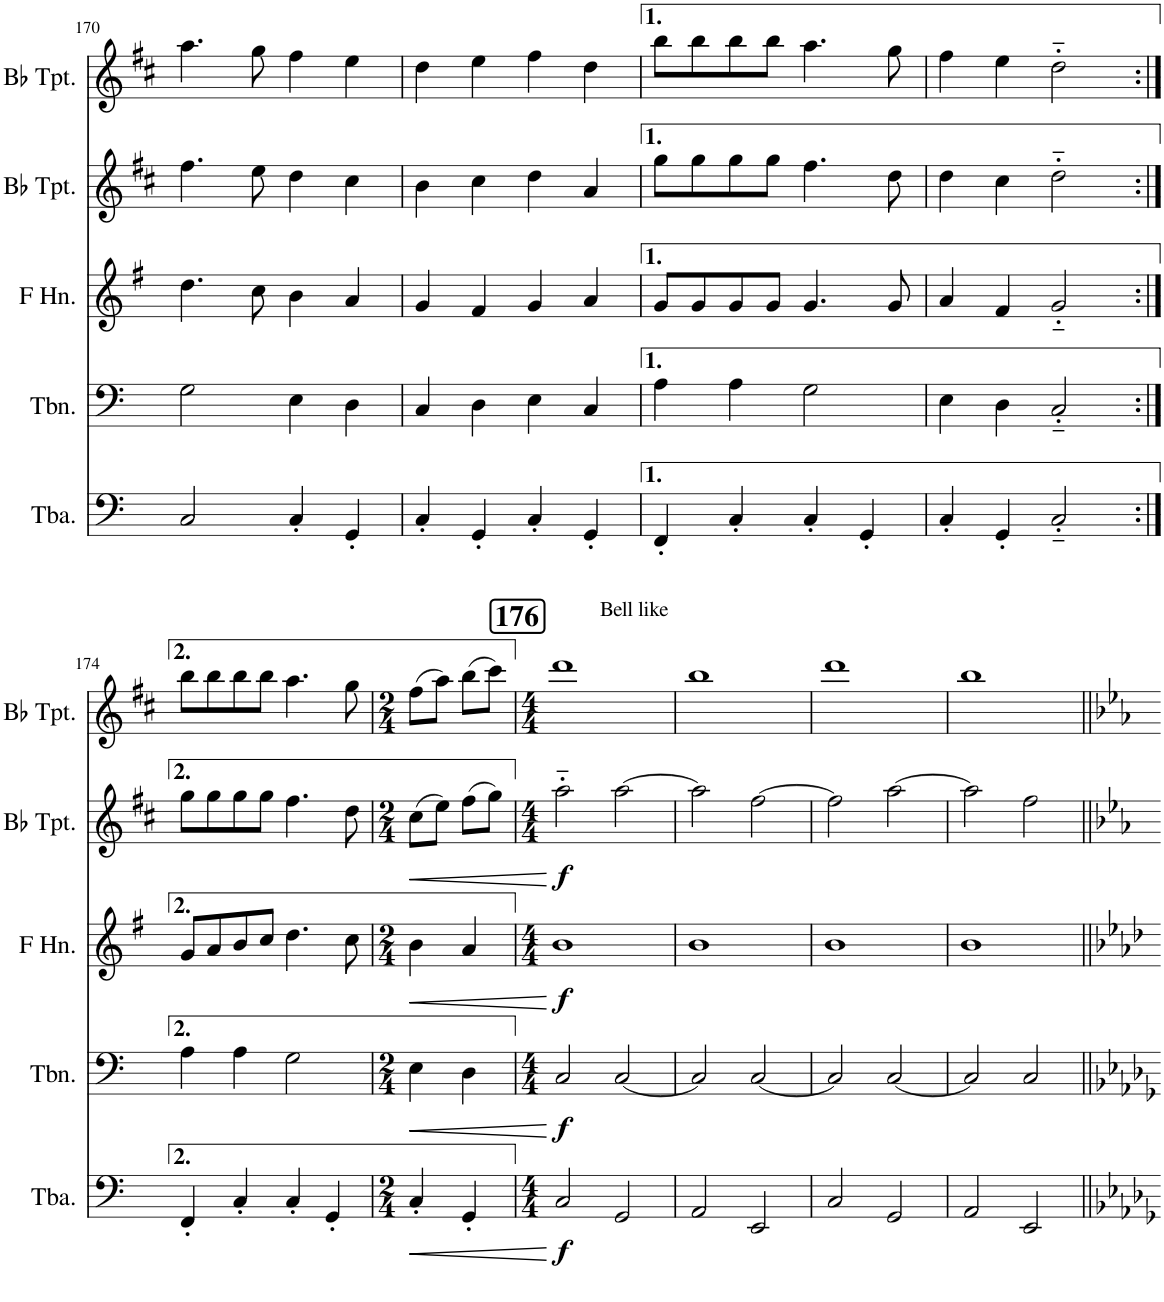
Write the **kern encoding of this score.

**kern	**dynam	**kern	**dynam	**kern	**dynam	**kern	**dynam	**kern
*part5	*part5	*part4	*part4	*part3	*part3	*part2	*part2	*part1
*staff5	*staff5	*staff4	*staff4	*staff3	*staff3	*staff2	*staff2	*staff1
*I"Tuba	*	*I"Trombone	*	*I"Horn in F	*	*I"Bb Trumpet	*	*I"Bb Trumpet
*I'Tba.	*	*I'Tbn.	*	*	*	*I'Bb Tpt.	*	*I'Bb Tpt.
!!LO:PB:g=z
*clefF4	*	*clefF4	*	*clefG2	*	*clefG2	*	*clefG2
*	*	*	*	*Trd4c7	*	*Trd1c2	*	*Trd1c2
*k[]	*	*k[]	*	*k[f#]	*	*k[f#c#]	*	*k[f#c#]
*M2/2	*	*M2/2	*	*M2/2	*	*M2/2	*	*M2/2
*met(c|)	*	*met(c|)	*	*met(c|)	*	*met(c|)	*	*met(c|)
=170	=170	=170	=170	=170	=170	=170	=170	=170
2C/	.	2G\	.	4.dd\	.	4.ff#\	.	4.aa\
.	.	.	.	8cc\	.	8ee\	.	8gg\
4C'/	.	4E\	.	4b\	.	4dd\	.	4ff#\
4GG'/	.	4D\	.	4a/	.	4cc#\	.	4ee\
=171	=171	=171	=171	=171	=171	=171	=171	=171
4C'/	.	4C/	.	4g/	.	4b\	.	4dd\
4GG'/	.	4D\	.	4f#/	.	4cc#\	.	4ee\
4C'/	.	4E\	.	4g/	.	4dd\	.	4ff#\
4GG'/	.	4C/	.	4a/	.	4a/	.	4dd\
=172	=172	=172	=172	=172	=172	=172	=172	=172
4FF'/	.	4A\	.	8g/L	.	8gg\L	.	8bb\L
.	.	.	.	8g/	.	8gg\	.	8bb\
4C'/	.	4A\	.	8g/	.	8gg\	.	8bb\
.	.	.	.	8g/J	.	8gg\J	.	8bb\J
4C'/	.	2G\	.	4.g/	.	4.ff#\	.	4.aa\
4GG'/	.	.	.	.	.	.	.	.
.	.	.	.	8g/	.	8dd\	.	8gg\
=173	=173	=173	=173	=173	=173	=173	=173	=173
4C'/	.	4E\	.	4a/	.	4dd\	.	4ff#\
4GG'/	.	4D\	.	4f#/	.	4cc#\	.	4ee\
2C'~/	.	2C'~/	.	2g'~/	.	2dd'~\	.	2dd'~\
!!LO:LB:g=z
=174:|!	=174:|!	=174:|!	=174:|!	=174:|!	=174:|!	=174:|!	=174:|!	=174:|!
4FF'/	.	4A\	.	8g/L	.	8gg\L	.	8bb\L
.	.	.	.	8a/	.	8gg\	.	8bb\
4C'/	.	4A\	.	8b/	.	8gg\	.	8bb\
.	.	.	.	8cc/J	.	8gg\J	.	8bb\J
4C'/	.	2G\	.	4.dd\	.	4.ff#\	.	4.aa\
4GG'/	.	.	.	.	.	.	.	.
.	.	.	.	8cc\	.	8dd\	.	8gg\
=175	=175	=175	=175	=175	=175	=175	=175	=175
*M2/4	*	*M2/4	*	*M2/4	*	*M2/4	*	*M2/4
!	!LO:HP:b	!	!LO:HP:b	!	!LO:HP:b	!	!LO:HP:b	!
4C'/	<	4E\	<	4b\	<	(8cc#\L	<	(8ff#\L
.	.	.	.	.	.	8ee\J)	.	8aa\J)
4GG'/	.	4D\	.	4a/	.	(8ff#\L	.	(8bb\L
.	.	.	.	.	.	8gg\J)	.	8ccc#\J)
.	[	.	[	.	[	.	[	.
!!LO:REH:place=s1:a:B:cj:fs=14:t=176
=176	=176	=176	=176	=176	=176	=176	=176	=176
*M4/4	*	*M4/4	*	*M4/4	*	*M4/4	*	*M4/4
!	!	!	!	!	!	!	!	!LO:TX:a:t=Bell like
!	!LO:DY:b	!	!LO:DY:b	!	!LO:DY:b	!	!LO:DY:b	!
2C/	f	2C/	f	1b	f	2aa'~\	f	1ddd
2GG/	.	[2C/	.	.	.	[2aa\	.	.
=177	=177	=177	=177	=177	=177	=177	=177	=177
2AA/	.	2C/]	.	1b	.	2aa\]	.	1bb
2EE/	.	[2C/	.	.	.	[2ff#\	.	.
=178	=178	=178	=178	=178	=178	=178	=178	=178
2C/	.	2C/]	.	1b	.	2ff#\]	.	1ddd
2GG/	.	[2C/	.	.	.	[2aa\	.	.
=179	=179	=179	=179	=179	=179	=179	=179	=179
2AA/	.	2C/]	.	1b	.	2aa\]	.	1bb
2EE/	.	2C/	.	.	.	2ff#\	.	.
=||	=||	=||	=||	=||	=||	=||	=||	=||
*-	*-	*-	*-	*-	*-	*-	*-	*-
